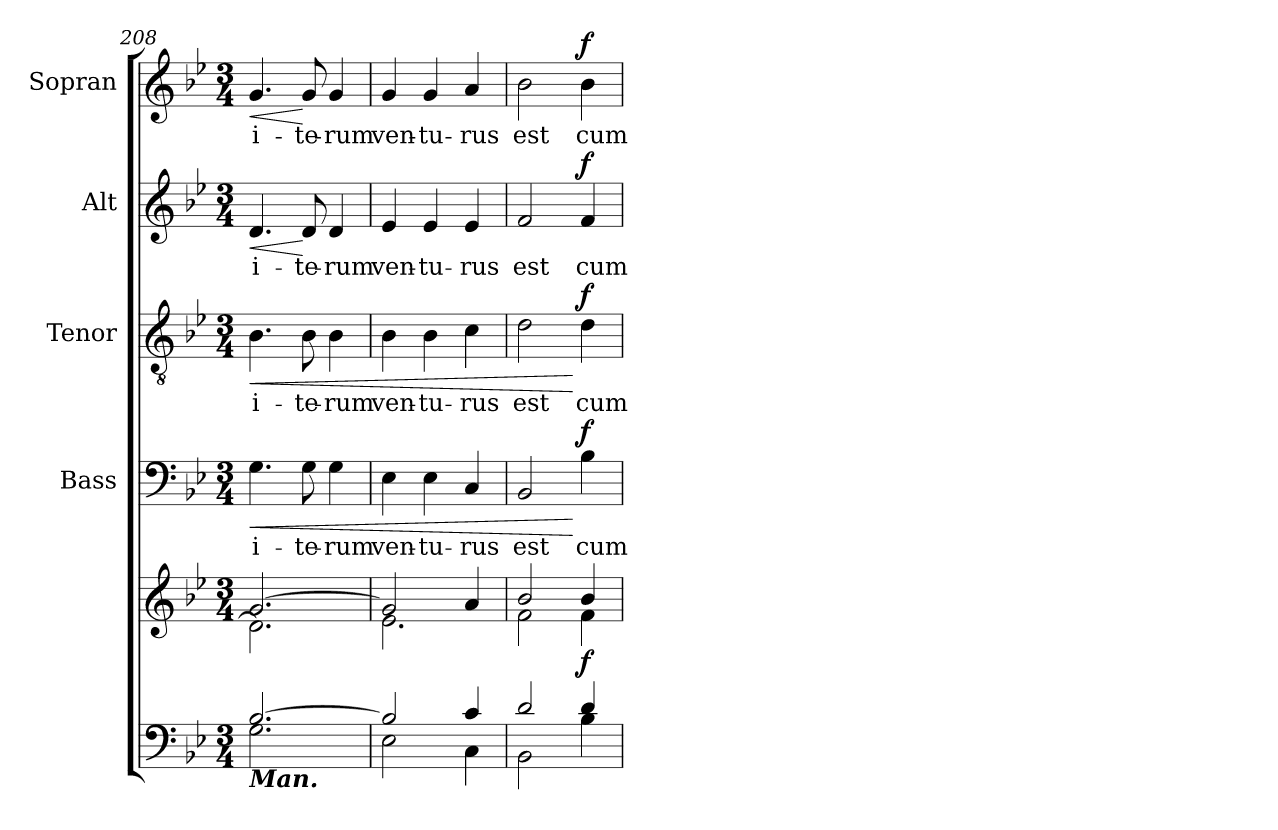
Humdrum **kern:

**kern	**kern	**dynam	**kern	**text	**dynam	**kern	**text	**dynam	**kern	**text	**dynam	**kern	**text	**dynam
*part5	*part5	*part5	*part4	*part4	*part4	*part3	*part3	*part3	*part2	*part2	*part2	*part1	*part1	*part1
*staff6	*staff5	*staff5/6	*staff4	*staff4	*staff4	*staff3	*staff3	*staff3	*staff2	*staff2	*staff2	*staff1	*staff1	*staff1
*	*	*	*I"Bass	*	*	*I"Tenor	*	*	*I"Alt	*	*	*I"Sopran	*	*
*	*	*	*I'B.	*	*	*I'T.	*	*	*I'A.	*	*	*I'S.	*	*
*clefF4	*clefG2	*	*clefF4	*	*	*clefGv2	*	*	*clefG2	*	*	*clefG2	*	*
*k[b-e-]	*k[b-e-]	*	*k[b-e-]	*	*	*k[b-e-]	*	*	*k[b-e-]	*	*	*k[b-e-]	*	*
*B-:	*B-:	*	*B-:	*	*	*B-:	*	*	*B-:	*	*	*B-:	*	*
*M3/4	*M3/4	*	*M3/4	*	*	*M3/4	*	*	*M3/4	*	*	*M3/4	*	*
=208	=208	=208	=208	=208	=208	=208	=208	=208	=208	=208	=208	=208	=208	=208
*^	*^	*	*	*	*	*	*	*	*	*	*	*	*	*
!LO:TX:b:Bi:t=Man.	!	!	!	!	!	!	!	!	!	!	!	!	!	!	!	!
!	!	!	!	!	!	!LO:LY:b	!LO:HP:b	!	!LO:LY:b	!LO:HP:b	!	!LO:LY:b	!LO:HP:b	!	!LO:LY:b	!LO:HP:b
[>2.B-/	2.G\	[>2.g/	2.d\]	.	4.G\	i-	<	4.B-\	i-	<	4.d/	i-	<	4.g/	i-	<
!	!	!	!	!	!	!LO:LY:b	!	!	!LO:LY:b	!	!	!LO:LY:b	!	!	!LO:LY:b	!
.	.	.	.	.	8G\	-te-	.	8B-\	-te-	.	8d/	-te-	[	8g/	-te-	[
!	!	!	!	!	!	!LO:LY:b	!	!	!LO:LY:b	!	!	!LO:LY:b	!	!	!LO:LY:b	!
.	.	.	.	.	4G\	-rum	.	4B-\	-rum	.	4d/	-rum	.	4g/	-rum	.
=209	=209	=209	=209	=209	=209	=209	=209	=209	=209	=209	=209	=209	=209	=209	=209	=209
!	!	!	!	!	!	!LO:LY:b	!	!	!LO:LY:b	!	!	!LO:LY:b	!	!	!LO:LY:b	!
2B-/]	2E-\	2g/]	2.e-\	.	4E-\	ven-	.	4B-\	ven-	.	4e-/	ven-	.	4g/	ven-	.
!	!	!	!	!	!	!LO:LY:b	!	!	!LO:LY:b	!	!	!LO:LY:b	!	!	!LO:LY:b	!
.	.	.	.	.	4E-\	-tu-	.	4B-\	-tu-	.	4e-/	-tu-	.	4g/	-tu-	.
!	!	!	!	!	!	!LO:LY:b	!	!	!LO:LY:b	!	!	!LO:LY:b	!	!	!LO:LY:b	!
4c/	4C\	4a/	.	.	4C/	-rus	.	4c\	-rus	.	4e-/	-rus	.	4a/	-rus	.
=210	=210	=210	=210	=210	=210	=210	=210	=210	=210	=210	=210	=210	=210	=210	=210	=210
!	!	!	!	!	!	!LO:LY:b	!	!	!LO:LY:b	!	!	!LO:LY:b	!	!	!LO:LY:b	!
2d/	2BB-\	2b-/	2f\	.	2BB-/	est	.	2d\	est	.	2f/	est	.	2b-\	est	.
!	!	!	!	!LO:DY:b	!	!LO:LY:b	!LO:DY:n=1:a	!	!LO:LY:b	!LO:DY:n=1:a	!	!LO:LY:b	!LO:DY:a	!	!LO:LY:b	!LO:DY:a
4d/	4B-\	4b-/	4f\	f	4B-\	cum	[ f	4d\	cum	[ f	4f/	cum	f	4b-\	cum	f
*v	*v	*	*	*	*	*	*	*	*	*	*	*	*	*	*	*
*	*v	*v	*	*	*	*	*	*	*	*	*	*	*	*	*
=	=	=	=	=	=	=	=	=	=	=	=	=	=	=
*-	*-	*-	*-	*-	*-	*-	*-	*-	*-	*-	*-	*-	*-	*-
